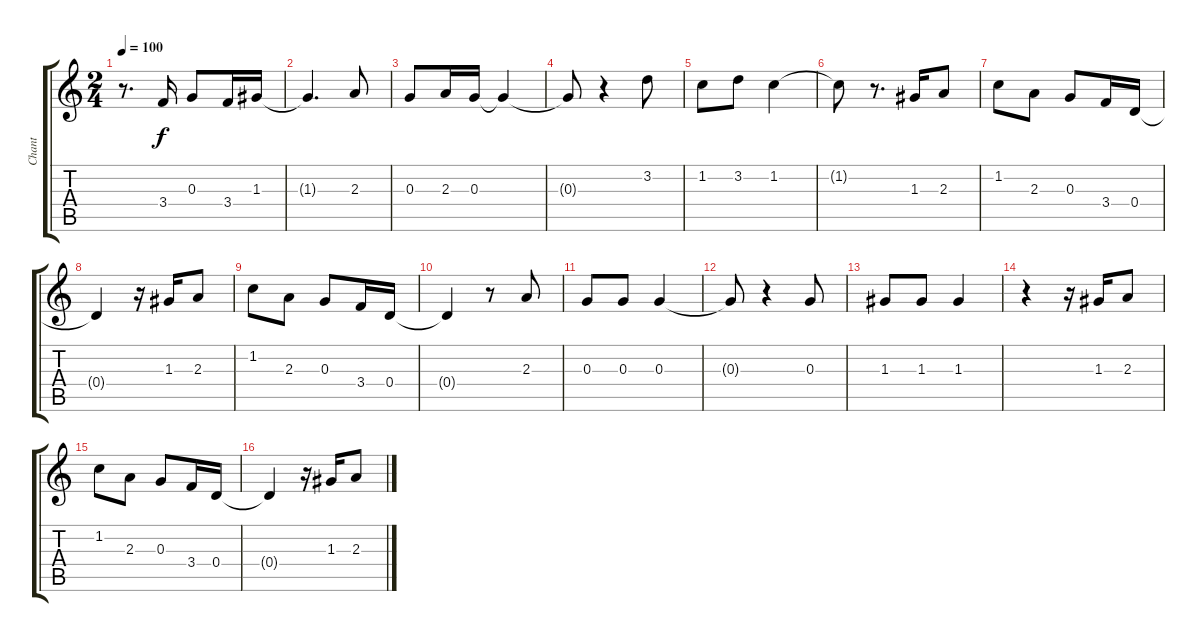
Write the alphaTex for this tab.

\track ("Chant" "Chant") {instrument electricguitarjazz}
\staff {score tabs}
\tuning (E4 B3 G3 D3 A2 E2) {hide}
\ts (2 4)
\tempo 100
\clef g2
\ks c
r.8{d dy f} 3.4.16 0.3.8 3.4.16 1.3.16 |
1.3{t}.4{d} 2.3.8 |
0.3.8 2.3.16 0.3.16 0.3{t}.4 |
0.3{t}.8 r.4 3.2.8 |
1.2.8 3.2.8 1.2.4 |
1.2{t}.8 r.8{d} 1.3.16 2.3.8 |
1.2.8 2.3.8 0.3.8 3.4.16 0.4.16 |
0.4{t}.4 r.16 1.3.16 2.3.8 |
1.2.8 2.3.8 0.3.8 3.4.16 0.4.16 |
0.4{t}.4 r.8 2.3.8 |
0.3.8 0.3.8 0.3.4 |
0.3{t}.8 r.4 0.3.8 |
1.3.8 1.3.8 1.3.4 |
r.4 r.16 1.3.16 2.3.8 |
1.2.8 2.3.8 0.3.8 3.4.16 0.4.16 |
0.4{t}.4 r.16 1.3.16 2.3.8
